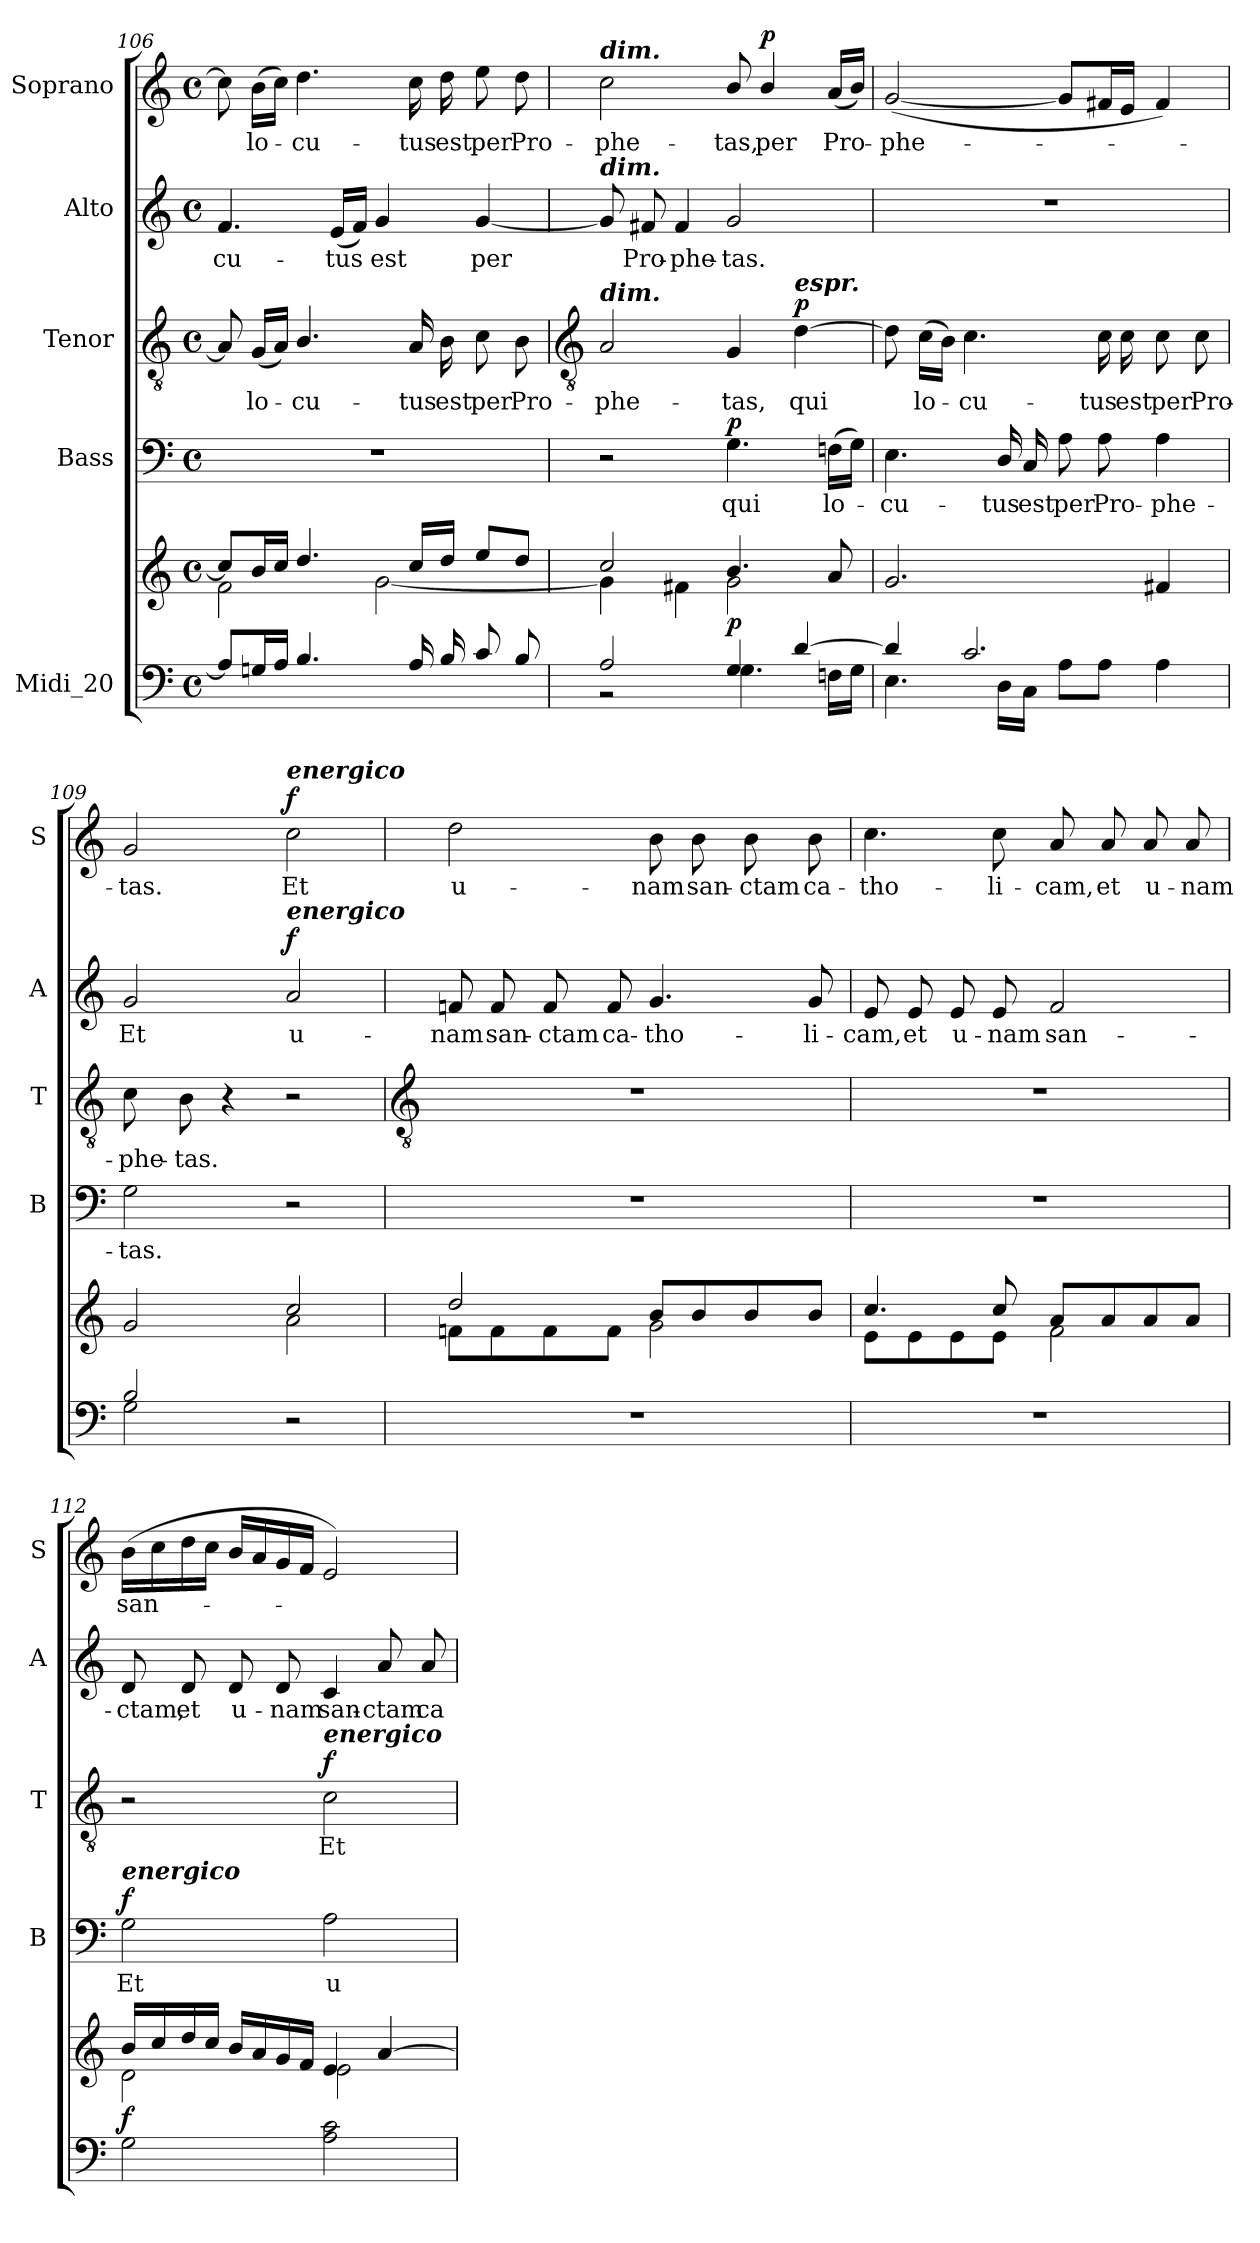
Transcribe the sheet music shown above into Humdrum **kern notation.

**kern	**kern	**dynam	**kern	**text	**dynam	**kern	**text	**dynam	**kern	**text	**dynam	**kern	**text	**dynam
*part5	*part5	*part5	*part4	*part4	*part4	*part3	*part3	*part3	*part2	*part2	*part2	*part1	*part1	*part1
*staff6	*staff5	*staff5/6	*staff4	*staff4	*staff4	*staff3	*staff3	*staff3	*staff2	*staff2	*staff2	*staff1	*staff1	*staff1
*I"Midi_20	*	*	*I"Bass	*	*	*I"Tenor	*	*	*I"Alto	*	*	*I"Soprano	*	*
*	*	*	*I'B	*	*	*I'T	*	*	*I'A	*	*	*I'S	*	*
*clefF4	*clefG2	*	*clefF4	*	*	*clefGv2	*	*	*clefG2	*	*	*clefG2	*	*
*k[]	*k[]	*	*k[]	*	*	*k[]	*	*	*k[]	*	*	*k[]	*	*
*C:	*C:	*	*C:	*	*	*C:	*	*	*C:	*	*	*C:	*	*
*M4/4	*M4/4	*	*M4/4	*	*	*M4/4	*	*	*M4/4	*	*	*M4/4	*	*
*met(c)	*met(c)	*	*met(c)	*	*	*met(c)	*	*	*met(c)	*	*	*met(c)	*	*
=106	=106	=106	=106	=106	=106	=106	=106	=106	=106	=106	=106	=106	=106	=106
*^	*^	*	*	*	*	*	*	*	*	*	*	*	*	*
!	!	!	!	!	!	!	!	!	!	!	!	!LO:LY:b	!	!	!	!
8A/L]	1ryy	8cc/L]	2f\	.	1r	.	.	8A]	.	.	4.f	cu-	.	8cc]	.	.
!	!	!	!	!	!	!	!	!	!LO:LY:b	!	!	!	!	!	!LO:LY:b	!
16Gn/L	.	16b/L	.	.	.	.	.	(<16GLL	lo-	.	.	.	.	(>16bLL	lo-	.
16A/JJ	.	16cc/JJ	.	.	.	.	.	16AJJ)	.	.	.	.	.	16ccJJ)	.	.
!	!	!	!	!	!	!	!	!	!LO:LY:b	!	!	!	!	!	!LO:LY:b	!
4.B/	.	4.dd/	.	.	.	.	.	4.B/	cu-	.	.	.	.	4.dd	cu-	.
!	!	!	!	!	!	!	!	!	!	!	!	!LO:LY:b	!	!	!	!
.	.	.	.	.	.	.	.	.	.	.	(<16eLL	-tus	.	.	.	.
.	.	.	.	.	.	.	.	.	.	.	16fJJ)	.	.	.	.	.
!	!	!	!	!	!	!	!	!	!	!	!	!LO:LY:b	!	!	!	!
.	.	.	[2g\	.	.	.	.	.	.	.	4g	est	.	.	.	.
!	!	!	!	!	!	!	!	!	!LO:LY:b	!	!	!	!	!	!LO:LY:b	!
16A/LL	.	16cc/LL	.	.	.	.	.	16A	-tus	.	.	.	.	16cc	-tus	.
!	!	!	!	!	!	!	!	!	!LO:LY:b	!	!	!	!	!	!LO:LY:b	!
16B/	.	16dd/JJ	.	.	.	.	.	16B	est	.	.	.	.	16dd	est	.
!	!	!	!	!	!	!	!	!	!LO:LY:b	!	!	!LO:LY:b	!	!	!LO:LY:b	!
8c/	.	8ee/L	.	.	.	.	.	8c	per	.	[4g	per	.	8ee	per	.
!	!	!	!	!	!	!	!	!	!LO:LY:b	!	!	!	!	!	!LO:LY:b	!
8B/J	.	8dd/J	.	.	.	.	.	8B	Pro-	.	.	.	.	8dd	Pro-	.
!!LO:LB:g=z
=107	=107	=107	=107	=107	=107	=107	=107	=107	=107	=107	=107	=107	=107	=107	=107	=107
*	*	*	*	*	*	*	*	*clefGv2	*	*	*	*	*	*	*	*
!	!	!	!	!	!	!	!	!	!	!	!	!	!	!LO:TX:a:Bi:t=dim.	!	!
!	!	!	!	!	!	!	!	!	!	!	!LO:TX:a:Bi:t=dim.	!	!	!	!	!
!	!	!	!	!	!	!	!	!LO:TX:a:Bi:t=dim.	!	!	!	!	!	!	!	!
!	!	!	!	!	!	!	!	!	!LO:LY:b	!	!	!	!	!	!LO:LY:b	!
2A/	2r	2cc/	4g\]	.	2r	.	.	2A	-phe-	.	8g]	.	.	2cc	-phe-	.
!	!	!	!	!	!	!	!	!	!	!	!	!LO:LY:b	!	!	!	!
.	.	.	.	.	.	.	.	.	.	.	8f#X	Pro-	.	.	.	.
!	!	!	!	!	!	!	!	!	!	!	!	!LO:LY:b	!	!	!	!
.	.	.	4f#X\	.	.	.	.	.	.	.	4f#	-phe-	.	.	.	.
!	!	!	!	!LO:DY:a=2	!	!LO:LY:b	!LO:DY:b	!	!LO:LY:b	!	!	!LO:LY:b	!	!	!LO:LY:b	!
4G/	4.G\	4.b/	2g\	p	4.G	qui	p	4G	-tas,	.	2g	-tas.	.	8b/	-tas,	.
!	!	!	!	!	!	!	!	!	!	!	!	!	!	!	!LO:LY:b	!LO:DY:b
.	.	.	.	.	.	.	.	.	.	.	.	.	.	4b/	per	p
!	!	!	!	!	!	!	!	!LO:TX:a:Bi:t=espr.	!	!	!	!	!	!	!	!
!	!	!	!	!	!	!	!	!	!LO:LY:b	!LO:DY:b	!	!	!	!	!	!
[4d/	.	.	.	.	.	.	.	[4d	qui	p	.	.	.	.	.	.
!	!	!	!	!	!	!LO:LY:b	!	!	!	!	!	!	!	!	!LO:LY:b	!
.	16Fn\LL	8a/	.	.	(>16FnLL	lo-	.	.	.	.	.	.	.	(<16aLL	Pro-	.
.	16G\JJ	.	.	.	16GJJ)	.	.	.	.	.	.	.	.	16bJJ)	.	.
=108	=108	=108	=108	=108	=108	=108	=108	=108	=108	=108	=108	=108	=108	=108	=108	=108
!	!	!	!	!	!	!LO:LY:b	!	!	!	!	!	!	!	!	!LO:LY:b	!
4d/]	4.E\	2.g/	1ryy	.	4.E	cu-	.	8d]	.	.	1r	.	.	(<[2g	phe-	.
!	!	!	!	!	!	!	!	!	!LO:LY:b	!	!	!	!	!	!	!
.	.	.	.	.	.	.	.	(>16cLL	lo-	.	.	.	.	.	.	.
.	.	.	.	.	.	.	.	16BJJ)	.	.	.	.	.	.	.	.
!	!	!	!	!	!	!	!	!	!LO:LY:b	!	!	!	!	!	!	!
2.c/	.	.	.	.	.	.	.	4.c	cu-	.	.	.	.	.	.	.
!	!	!	!	!	!	!LO:LY:b	!	!	!	!	!	!	!	!	!	!
.	16D\LL	.	.	.	16D/	-tus	.	.	.	.	.	.	.	.	.	.
!	!	!	!	!	!	!LO:LY:b	!	!	!	!	!	!	!	!	!	!
.	16C\JJ	.	.	.	16C	est	.	.	.	.	.	.	.	.	.	.
!	!	!	!	!	!	!LO:LY:b	!	!	!	!	!	!	!	!	!	!
.	8A\L	.	.	.	8A	per	.	.	.	.	.	.	.	8gL]	.	.
!	!	!	!	!	!	!LO:LY:b	!	!	!LO:LY:b	!	!	!	!	!	!	!
.	8A\J	.	.	.	8A	Pro-	.	16c	-tus	.	.	.	.	16f#XL	.	.
!	!	!	!	!	!	!	!	!	!LO:LY:b	!	!	!	!	!	!	!
.	.	.	.	.	.	.	.	16c	est	.	.	.	.	16eJJ	.	.
!	!	!	!	!	!	!LO:LY:b	!	!	!LO:LY:b	!	!	!	!	!	!	!
.	4A\	4f#X/	.	.	4A	-phe-	.	8c	per	.	.	.	.	4f#)	.	.
!	!	!	!	!	!	!	!	!	!LO:LY:b	!	!	!	!	!	!	!
.	.	.	.	.	.	.	.	8c	Pro-	.	.	.	.	.	.	.
=109	=109	=109	=109	=109	=109	=109	=109	=109	=109	=109	=109	=109	=109	=109	=109	=109
!	!	!	!	!	!	!LO:LY:b	!	!	!LO:LY:b	!	!	!LO:LY:b	!	!	!LO:LY:b	!
2B/	2G\	2g/	2ryy	.	2G	-tas.	.	8c	-phe-	.	2g	Et	.	2g	tas.	.
!	!	!	!	!	!	!	!	!	!LO:LY:b	!	!	!	!	!	!	!
.	.	.	.	.	.	.	.	8B	-tas.	.	.	.	.	.	.	.
.	.	.	.	.	.	.	.	4r	.	.	.	.	.	.	.	.
!	!	!	!	!	!	!	!	!	!	!	!	!	!	!LO:TX:a:Bi:t=energico	!	!
!	!	!	!	!	!	!	!	!	!	!	!LO:TX:a:Bi:t=energico	!	!	!	!	!
!	!	!	!	!	!	!	!	!	!	!	!	!LO:LY:b	!LO:DY:b	!	!LO:LY:b	!LO:DY:b
2ryy	2r	2cc/	2a\	.	2r	.	.	2r	.	.	2a	u-	f	2cc	Et	f
*v	*v	*	*	*	*	*	*	*	*	*	*	*	*	*	*	*
!!LO:LB:g=z
=110	=110	=110	=110	=110	=110	=110	=110	=110	=110	=110	=110	=110	=110	=110	=110
*	*	*	*	*	*	*	*clefGv2	*	*	*	*	*	*	*	*
*^	*	*	*	*	*	*	*	*	*	*	*	*	*	*	*
!	!	!	!	!	!	!	!	!	!	!	!	!LO:LY:b	!	!	!LO:LY:b	!
*v	*v	*	*	*	*	*	*	*	*	*	*	*	*	*	*	*
1r	2dd/	8fn\L	.	1r	.	.	1r	.	.	8fn	-nam	.	2dd	u-	.
!	!	!	!	!	!	!	!	!	!	!	!LO:LY:b	!	!	!	!
.	.	8f\	.	.	.	.	.	.	.	8f	san-	.	.	.	.
!	!	!	!	!	!	!	!	!	!	!	!LO:LY:b	!	!	!	!
.	.	8f\	.	.	.	.	.	.	.	8f	-ctam	.	.	.	.
!	!	!	!	!	!	!	!	!	!	!	!LO:LY:b	!	!	!	!
.	.	8f\J	.	.	.	.	.	.	.	8f	ca-	.	.	.	.
!	!	!	!	!	!	!	!	!	!	!	!LO:LY:b	!	!	!LO:LY:b	!
.	8b/L	2g\	.	.	.	.	.	.	.	4.g	-tho-	.	8b	-nam	.
!	!	!	!	!	!	!	!	!	!	!	!	!	!	!LO:LY:b	!
.	8b/	.	.	.	.	.	.	.	.	.	.	.	8b	san-	.
!	!	!	!	!	!	!	!	!	!	!	!	!	!	!LO:LY:b	!
.	8b/	.	.	.	.	.	.	.	.	.	.	.	8b	-ctam	.
!	!	!	!	!	!	!	!	!	!	!	!LO:LY:b	!	!	!LO:LY:b	!
.	8b/J	.	.	.	.	.	.	.	.	8g	-li-	.	8b	ca-	.
=111	=111	=111	=111	=111	=111	=111	=111	=111	=111	=111	=111	=111	=111	=111	=111
!	!	!	!	!	!	!	!	!	!	!	!LO:LY:b	!	!	!LO:LY:b	!
1r	4.cc/	8e\L	.	1r	.	.	1r	.	.	8e	-cam,	.	4.cc	-tho-	.
!	!	!	!	!	!	!	!	!	!	!	!LO:LY:b	!	!	!	!
.	.	8e\	.	.	.	.	.	.	.	8e	et	.	.	.	.
!	!	!	!	!	!	!	!	!	!	!	!LO:LY:b	!	!	!	!
.	.	8e\	.	.	.	.	.	.	.	8e	u-	.	.	.	.
!	!	!	!	!	!	!	!	!	!	!	!LO:LY:b	!	!	!LO:LY:b	!
.	8cc/	8e\J	.	.	.	.	.	.	.	8e	-nam	.	8cc	-li-	.
!	!	!	!	!	!	!	!	!	!	!	!LO:LY:b	!	!	!LO:LY:b	!
.	8a/L	2f\	.	.	.	.	.	.	.	2f	san-	.	8a	-cam,	.
!	!	!	!	!	!	!	!	!	!	!	!	!	!	!LO:LY:b	!
.	8a/	.	.	.	.	.	.	.	.	.	.	.	8a	et	.
!	!	!	!	!	!	!	!	!	!	!	!	!	!	!LO:LY:b	!
.	8a/	.	.	.	.	.	.	.	.	.	.	.	8a	u-	.
!	!	!	!	!	!	!	!	!	!	!	!	!	!	!LO:LY:b	!
.	8a/J	.	.	.	.	.	.	.	.	.	.	.	8a	-nam	.
=112	=112	=112	=112	=112	=112	=112	=112	=112	=112	=112	=112	=112	=112	=112	=112
!	!	!	!	!LO:TX:a:Bi:t=energico	!	!	!	!	!	!	!	!	!	!	!
!	!	!	!LO:DY:a=2	!	!LO:LY:b	!LO:DY:b	!	!	!	!	!LO:LY:b	!	!	!LO:LY:b	!
2G	16b/LL	2d\	f	2G	Et	f	2r	.	.	8d	-ctam,	.	(<16bLL	san-	.
.	16cc/	.	.	.	.	.	.	.	.	.	.	.	16cc	.	.
!	!	!	!	!	!	!	!	!	!	!	!LO:LY:b	!	!	!	!
.	16dd/	.	.	.	.	.	.	.	.	8d	et	.	16dd	.	.
.	16cc/JJ	.	.	.	.	.	.	.	.	.	.	.	16ccJJ	.	.
!	!	!	!	!	!	!	!	!	!	!	!LO:LY:b	!	!	!	!
.	16b/LL	.	.	.	.	.	.	.	.	8d	u-	.	16bLL	.	.
.	16a/	.	.	.	.	.	.	.	.	.	.	.	16a	.	.
!	!	!	!	!	!	!	!	!	!	!	!LO:LY:b	!	!	!	!
.	16g/	.	.	.	.	.	.	.	.	8d	-nam	.	16g	.	.
.	16f/JJ	.	.	.	.	.	.	.	.	.	.	.	16fJJ	.	.
!	!	!	!	!	!	!	!LO:TX:a:Bi:t=energico	!	!	!	!	!	!	!	!
!	!	!	!	!	!LO:LY:b	!	!	!LO:LY:b	!LO:DY:b	!	!LO:LY:b	!	!	!	!
2A 2c	4e/	2e\	.	2A	u-	.	2c	Et	f	4c	san-	.	2e)	.	.
!	!	!	!	!	!	!	!	!	!	!	!LO:LY:b	!	!	!	!
.	[4a/	.	.	.	.	.	.	.	.	8a	-ctam	.	.	.	.
!	!	!	!	!	!	!	!	!	!	!	!LO:LY:b	!	!	!	!
.	.	.	.	.	.	.	.	.	.	8a	ca-	.	.	.	.
*	*v	*v	*	*	*	*	*	*	*	*	*	*	*	*	*
=	=	=	=	=	=	=	=	=	=	=	=	=	=	=
*-	*-	*-	*-	*-	*-	*-	*-	*-	*-	*-	*-	*-	*-	*-
